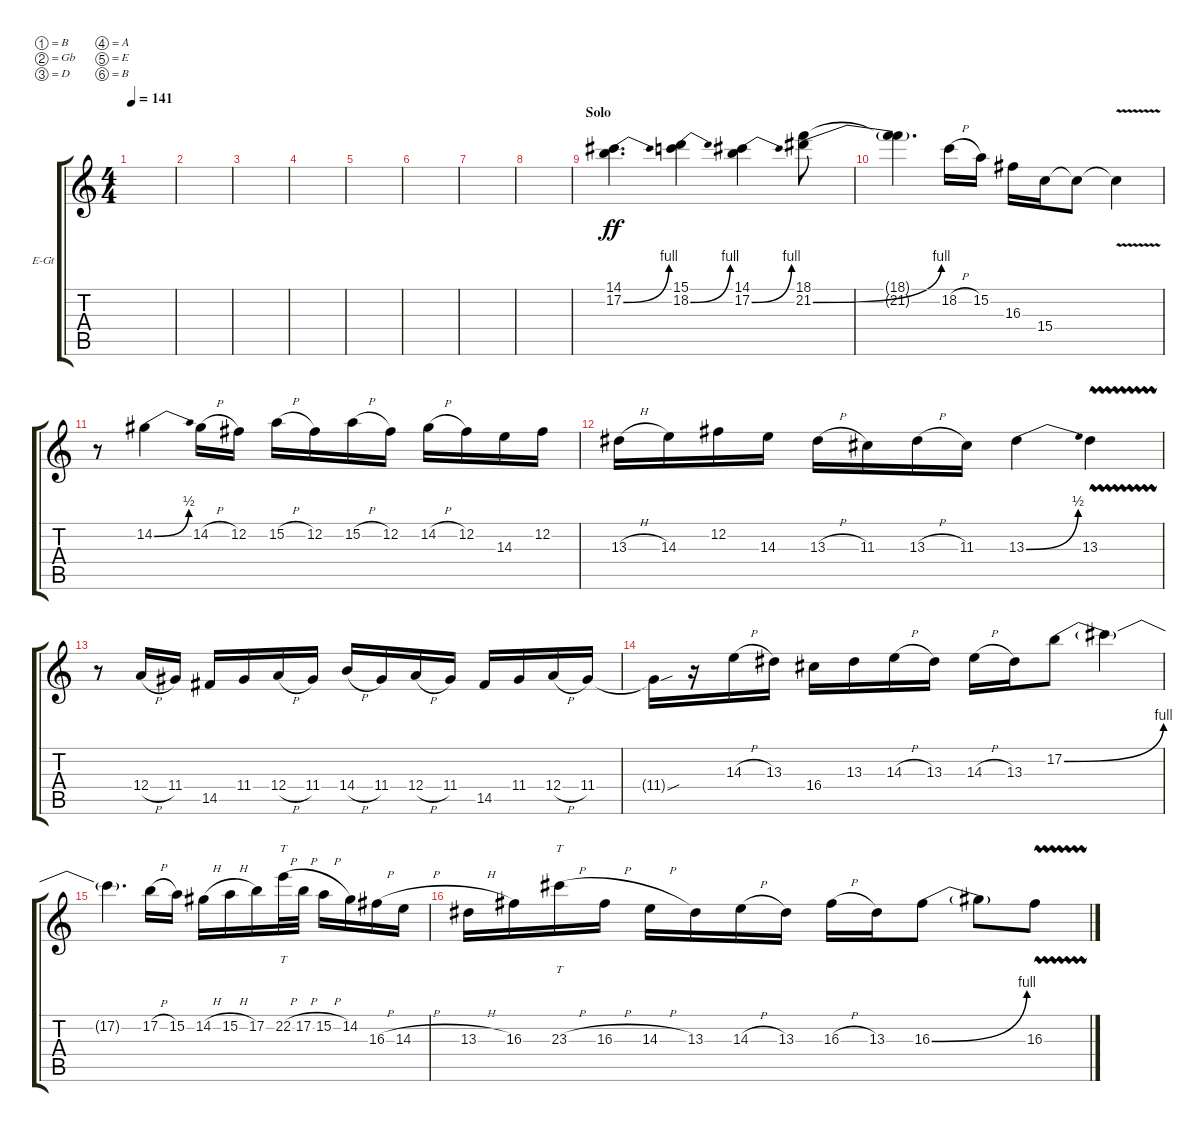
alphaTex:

\bracketExtendMode groupsimilarinstruments
\firstSystemTrackNameOrientation horizontal
\otherSystemsTrackNameOrientation horizontal
\track ("Lead Guitar 1" "E-Gt") {instrument overdrivenguitar}
\staff {score tabs}
\tuning (B3 Gb3 D3 A2 E2 B1)
\ts (4 4)
\tempo 141
\clef g2
\ks c
|
|
|
|
|
|
|
|
\section ("" "Solo")
(17.2{be (bend 0 0 15 4)} 14.1).4{d dy ff} (18.2{be (bend 0 0 15 4)} 15.1).4 (17.2{be (bend 0 0 15 4)} 14.1).4 (21.2{be (bend 0 0 15 4)} 18.1).8 |
(21.2{t} 18.1{t}).4{d} 18.2{h}.16 15.2.16 16.3.16 15.4.16 15.4{t}.8 15.4{v t}.4 |
r.8 14.2{be (bend 0 0 15 2)}.4 14.2{h}.16 12.2.16 15.2{h}.16 12.2.16 15.2{h}.16 12.2.16 14.2{h}.16 12.2.16 14.3.16 12.2.16 |
13.3{h}.16 14.3.16 12.2.16 14.3.16 13.3{h}.16 11.3.16 13.3{h}.16 11.3.16 13.3{be (bend 0 0 14.399999999999999 2)}.4 13.3{vw}.4 |
r.8 12.4{h}.16 11.4.16 14.5.16 11.4.16 12.4{h}.16 11.4.16 14.4{h}.16 11.4.16 12.4{h}.16 11.4.16 14.5.16 11.4.16 12.4{h}.16 11.4.16 |
11.4{sou t}.16 r.16 14.3{h}.16 13.3.16 16.4.16 13.3.16 14.3{h}.16 13.3.16 14.3{h}.16 13.3.16 17.2{be (bend 0 0 58.8 4)}.8 17.2{t}.4 |
17.2{t}.4{d} 17.2{h}.16 15.2.16 14.2{h}.16 15.2{h}.16 17.2.16 22.2{h}.32{tt} 17.2{h}.32 15.2{h}.16 14.2.16 16.3{h}.16 14.3{h}.16 |
13.3{h}.16 16.3.16 23.3{h}.16{tt} 16.3{h}.16 14.3{h}.16 13.3.16 14.3{h}.16 13.3.16 16.3{h}.16 13.3.16 16.3{be (bend 0 0 15 4)}.8 16.3{t}.8 16.3{vw}.8
